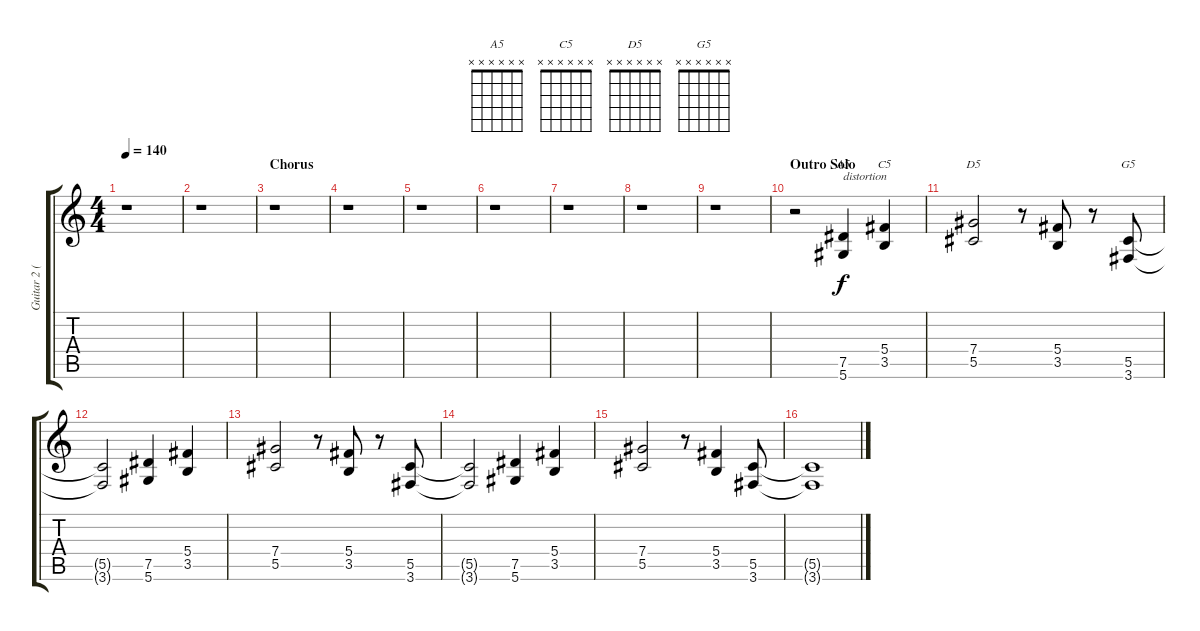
\track ("Guitar 2 (Izzy)" "Guitar 2 (") {instrument overdrivenguitar}
\staff {score tabs}
\tuning (Eb4 Bb3 Gb3 Db3 Ab2 Eb2) {hide}
\chord ("A5" x x x x x x) {firstfret 0}
\chord ("C5" x x x x x x) {firstfret 0}
\chord ("D5" x x x x x x) {firstfret 0}
\chord ("G5" x x x x x x) {firstfret 0}
\ts (4 4)
\tempo 140
\clef g2
\ks c
r.1{dy f} |
r.1 |
\section ("" "Chorus")
r.1 |
r.1 |
r.1 |
r.1 |
r.1 |
r.1 |
r.1 |
\section ("" "Outro Solo")
r.2 (7.5 5.6).4{ch "A5" txt "distortion" instrument overdrivenguitar} (5.4 3.5).4{ch "C5"} |
(7.4 5.5).2{ch "D5"} r.8 (5.4 3.5).8 r.8 (5.5 3.6).8{ch "G5"} |
(5.5{t} 3.6{t}).2 (7.5 5.6).4 (5.4 3.5).4 |
(7.4 5.5).2 r.8 (5.4 3.5).8 r.8 (5.5 3.6).8 |
(5.5{t} 3.6{t}).2 (7.5 5.6).4 (5.4 3.5).4 |
(7.4 5.5).2 r.8 (5.4 3.5).4 (5.5 3.6).8 |
(5.5{t} 3.6{t}).1
